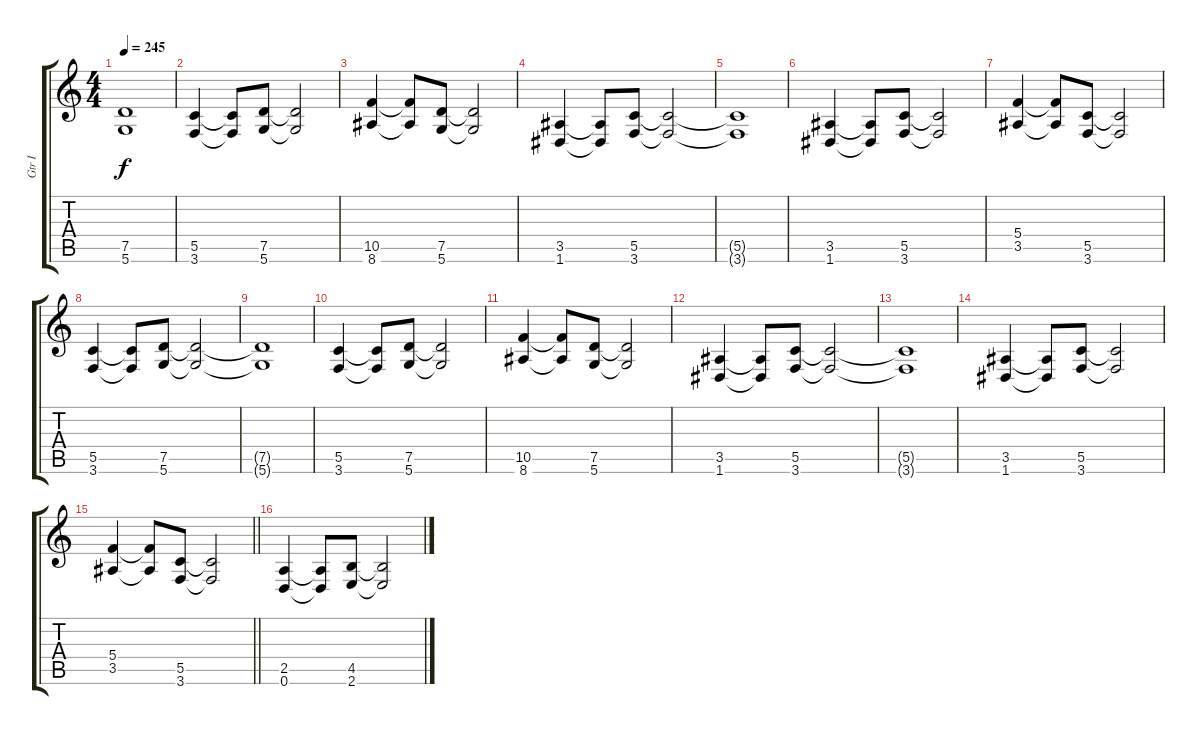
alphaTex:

\track ("Gtr I" "Gtr I") {instrument overdrivenguitar}
\staff {score tabs}
\tuning (D4 A3 F3 C3 G2 D2) {hide}
\ts (4 4)
\tempo 245
\clef g2
\ks c
(7.5{t} 5.6{t}).1{dy f} |
(5.5 3.6).4 (5.5{t} 3.6{t}).8 (7.5 5.6).8 (7.5{t} 5.6{t}).2 |
(10.5 8.6).4 (10.5{t} 8.6{t}).8 (7.5 5.6).8 (7.5{t} 5.6{t}).2 |
(3.5 1.6).4 (3.5{t} 1.6{t}).8 (5.5 3.6).8 (5.5{t} 3.6{t}).2 |
(5.5{t} 3.6{t}).1 |
(3.5 1.6).4 (3.5{t} 1.6{t}).8 (5.5 3.6).8 (5.5{t} 3.6{t}).2 |
(5.4 3.5).4 (5.4{t} 3.5{t}).8 (5.5 3.6).8 (5.5{t} 3.6{t}).2 |
(5.5 3.6).4 (5.5{t} 3.6{t}).8 (7.5 5.6).8 (7.5{t} 5.6{t}).2 |
(7.5{t} 5.6{t}).1 |
(5.5 3.6).4 (5.5{t} 3.6{t}).8 (7.5 5.6).8 (7.5{t} 5.6{t}).2 |
(10.5 8.6).4 (10.5{t} 8.6{t}).8 (7.5 5.6).8 (7.5{t} 5.6{t}).2 |
(3.5 1.6).4 (3.5{t} 1.6{t}).8 (5.5 3.6).8 (5.5{t} 3.6{t}).2 |
(5.5{t} 3.6{t}).1 |
(3.5 1.6).4 (3.5{t} 1.6{t}).8 (5.5 3.6).8 (5.5{t} 3.6{t}).2 |
\barLineRight lightlight
(5.4 3.5).4 (5.4{t} 3.5{t}).8 (5.5 3.6).8 (5.5{t} 3.6{t}).2 |
(2.5 0.6).4 (2.5{t} 0.6{t}).8 (4.5 2.6).8 (4.5{t} 2.6{t}).2
